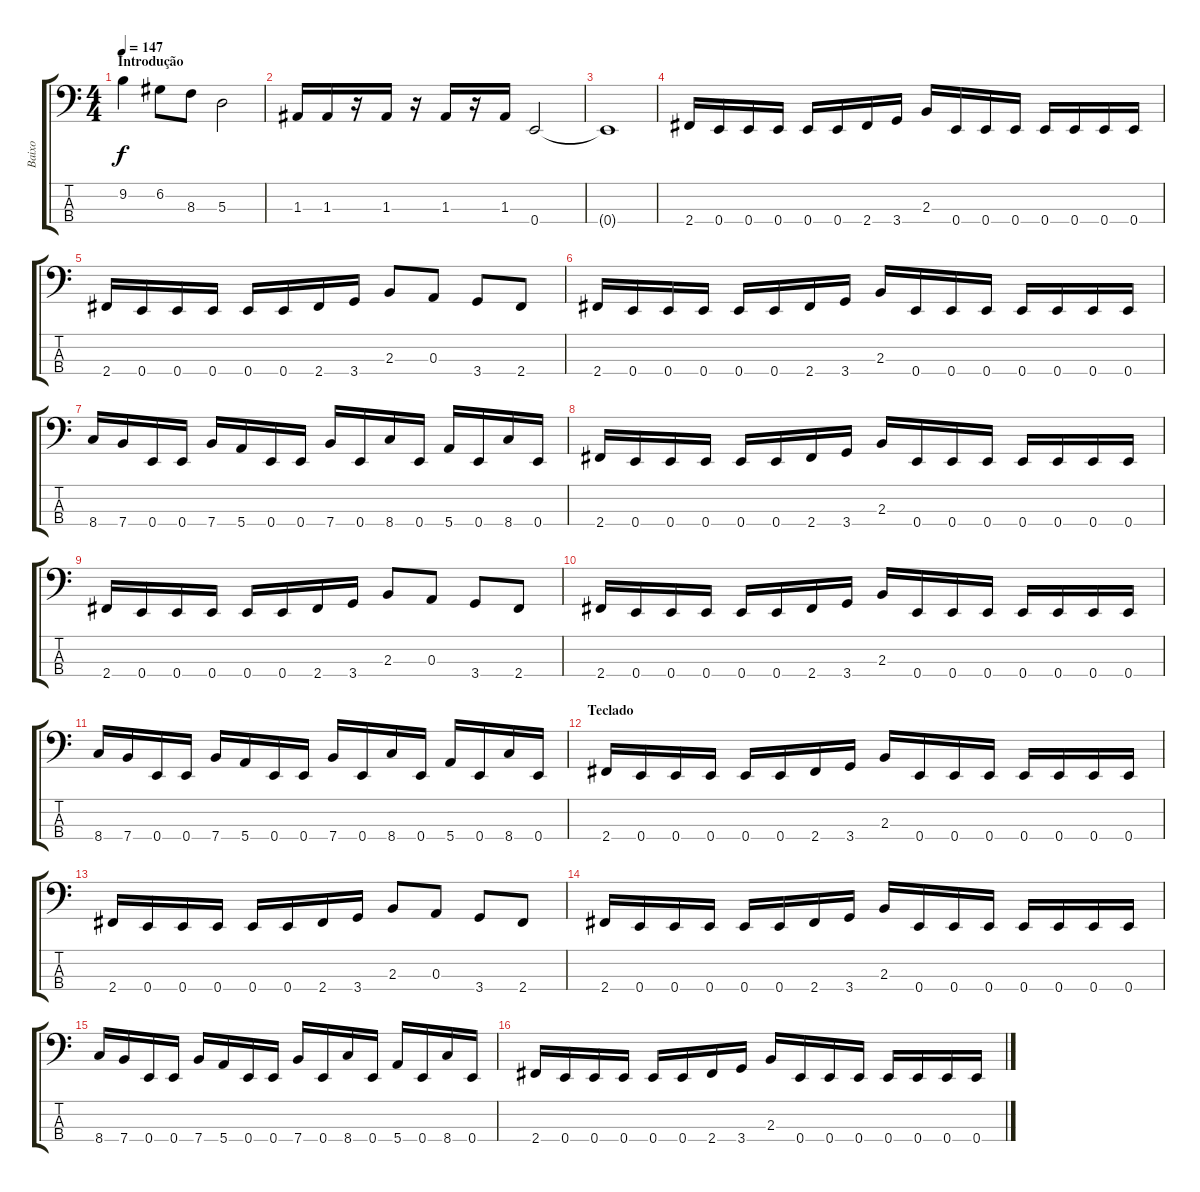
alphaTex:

\track ("Baixo" "Baixo") {instrument electricbassfinger}
\staff {score tabs}
\tuning (G2 D2 A1 E1) {hide}
\ts (4 4)
\section ("" "Introdução")
\tempo 147
\clef f4
\ks c
9.2.4{dy f instrument electricbassfinger} 6.2.8 8.3.8 5.3.2 |
1.3.16 1.3.16 r.16 1.3.16 r.16 1.3.16 r.16 1.3.16 0.4.2 |
0.4{t}.1 |
2.4.16 0.4.16 0.4.16 0.4.16 0.4.16 0.4.16 2.4.16 3.4.16 2.3.16 0.4.16 0.4.16 0.4.16 0.4.16 0.4.16 0.4.16 0.4.16 |
2.4.16 0.4.16 0.4.16 0.4.16 0.4.16 0.4.16 2.4.16 3.4.16 2.3.8 0.3.8 3.4.8 2.4.8 |
2.4.16 0.4.16 0.4.16 0.4.16 0.4.16 0.4.16 2.4.16 3.4.16 2.3.16 0.4.16 0.4.16 0.4.16 0.4.16 0.4.16 0.4.16 0.4.16 |
8.4.16 7.4.16 0.4.16 0.4.16 7.4.16 5.4.16 0.4.16 0.4.16 7.4.16 0.4.16 8.4.16 0.4.16 5.4.16 0.4.16 8.4.16 0.4.16 |
2.4.16 0.4.16 0.4.16 0.4.16 0.4.16 0.4.16 2.4.16 3.4.16 2.3.16 0.4.16 0.4.16 0.4.16 0.4.16 0.4.16 0.4.16 0.4.16 |
2.4.16 0.4.16 0.4.16 0.4.16 0.4.16 0.4.16 2.4.16 3.4.16 2.3.8 0.3.8 3.4.8 2.4.8 |
2.4.16 0.4.16 0.4.16 0.4.16 0.4.16 0.4.16 2.4.16 3.4.16 2.3.16 0.4.16 0.4.16 0.4.16 0.4.16 0.4.16 0.4.16 0.4.16 |
8.4.16 7.4.16 0.4.16 0.4.16 7.4.16 5.4.16 0.4.16 0.4.16 7.4.16 0.4.16 8.4.16 0.4.16 5.4.16 0.4.16 8.4.16 0.4.16 |
\section ("" "Teclado")
2.4.16 0.4.16 0.4.16 0.4.16 0.4.16 0.4.16 2.4.16 3.4.16 2.3.16 0.4.16 0.4.16 0.4.16 0.4.16 0.4.16 0.4.16 0.4.16 |
2.4.16 0.4.16 0.4.16 0.4.16 0.4.16 0.4.16 2.4.16 3.4.16 2.3.8 0.3.8 3.4.8 2.4.8 |
2.4.16 0.4.16 0.4.16 0.4.16 0.4.16 0.4.16 2.4.16 3.4.16 2.3.16 0.4.16 0.4.16 0.4.16 0.4.16 0.4.16 0.4.16 0.4.16 |
8.4.16 7.4.16 0.4.16 0.4.16 7.4.16 5.4.16 0.4.16 0.4.16 7.4.16 0.4.16 8.4.16 0.4.16 5.4.16 0.4.16 8.4.16 0.4.16 |
2.4.16 0.4.16 0.4.16 0.4.16 0.4.16 0.4.16 2.4.16 3.4.16 2.3.16 0.4.16 0.4.16 0.4.16 0.4.16 0.4.16 0.4.16 0.4.16
